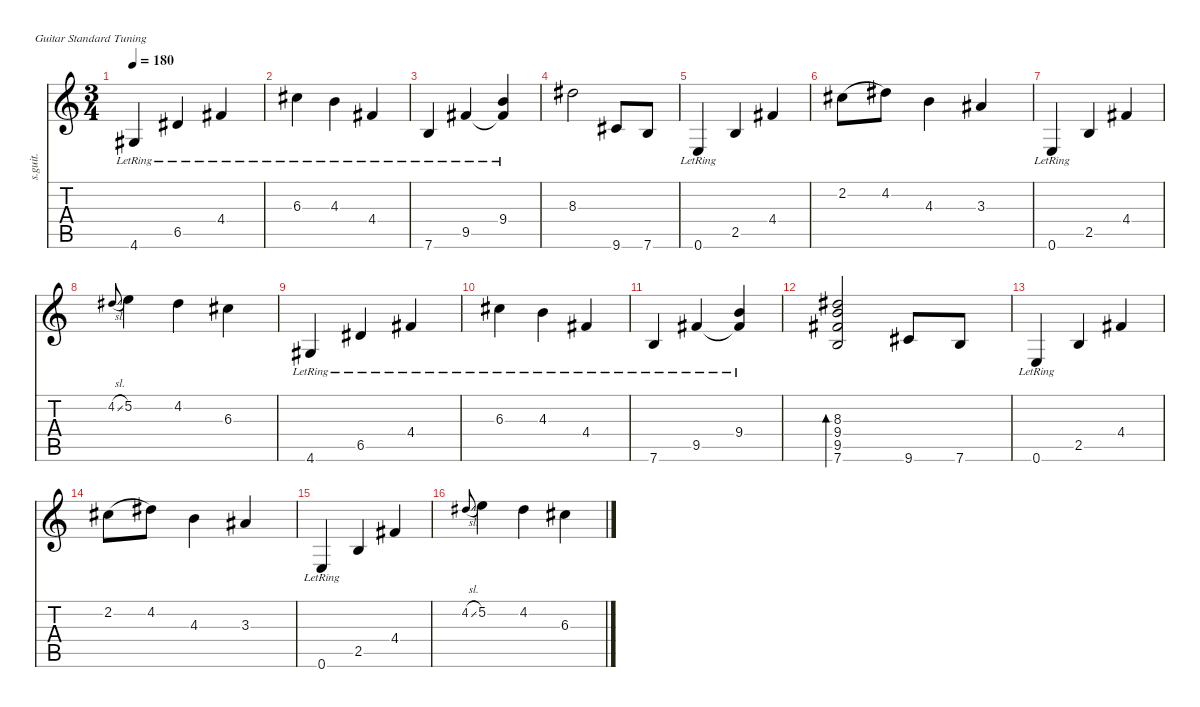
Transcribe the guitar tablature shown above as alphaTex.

\defaultSystemsLayout 4
\hideDynamics
\bracketExtendMode nobrackets
\otherSystemsTrackNameOrientation horizontal
\track ("Steel Guitar" "s.guit.") {instrument acousticguitarsteel}
\staff {score tabs}
\tuning (E4 B3 G3 D3 A2 E2)
\ts (3 4)
\tempo 180
\clef g2
\ks c
4.6{lr acc #}.4{dy mf beam Up} 6.5{lr acc #}.4{beam Up} 4.4{lr acc #}.4{beam Up} |
6.3{lr acc #}.4{beam Down} 4.3{lr}.4{beam Down} 4.4{lr acc #}.4{beam Up} |
7.6{lr}.4{beam Up} 9.5{lr acc #}.4{beam Up} (9.4{lr} 9.5{t acc #}).4{beam Up} |
8.3{acc #}.2{beam Down} 9.6{acc #}.8{beam Up} 7.6.8{beam Up} |
0.6{lr}.4{beam Up} 2.5.4{beam Up} 4.4{acc #}.4{beam Up} |
2.2{acc #}.8{legatoorigin beam Down} 4.2{acc #}.8{beam Down} 4.3.4{beam Down} 3.3{acc #}.4{beam Up} |
0.6{lr}.4{beam Up} 2.5.4{beam Up} 4.4{acc #}.4{beam Up} |
4.2{sl acc #}.8{gr onbeat beam Up} 5.2.4{beam Down} 4.2{acc #}.4{beam Down} 6.3{acc #}.4{beam Down} |
4.6{lr acc #}.4{beam Up} 6.5{lr acc #}.4{beam Up} 4.4{lr acc #}.4{beam Up} |
6.3{lr acc #}.4{beam Down} 4.3{lr}.4{beam Down} 4.4{lr acc #}.4{beam Up} |
7.6{lr}.4{beam Up} 9.5{lr acc #}.4{beam Up} (9.4{lr} 9.5{t acc #}).4{beam Up} |
(8.3{acc #} 9.4 9.5{acc #} 7.6).2{bd 30 beam Up} 9.6{acc #}.8{beam Up} 7.6.8{beam Up} |
0.6{lr}.4{beam Up} 2.5.4{beam Up} 4.4{acc #}.4{beam Up} |
2.2{acc #}.8{legatoorigin beam Down} 4.2{acc #}.8{beam Down} 4.3.4{beam Down} 3.3{acc #}.4{beam Up} |
0.6{lr}.4{beam Up} 2.5.4{beam Up} 4.4{acc #}.4{beam Up} |
4.2{sl acc #}.8{gr onbeat beam Up} 5.2.4{beam Down} 4.2{acc #}.4{beam Down} 6.3{acc #}.4{beam Down}
